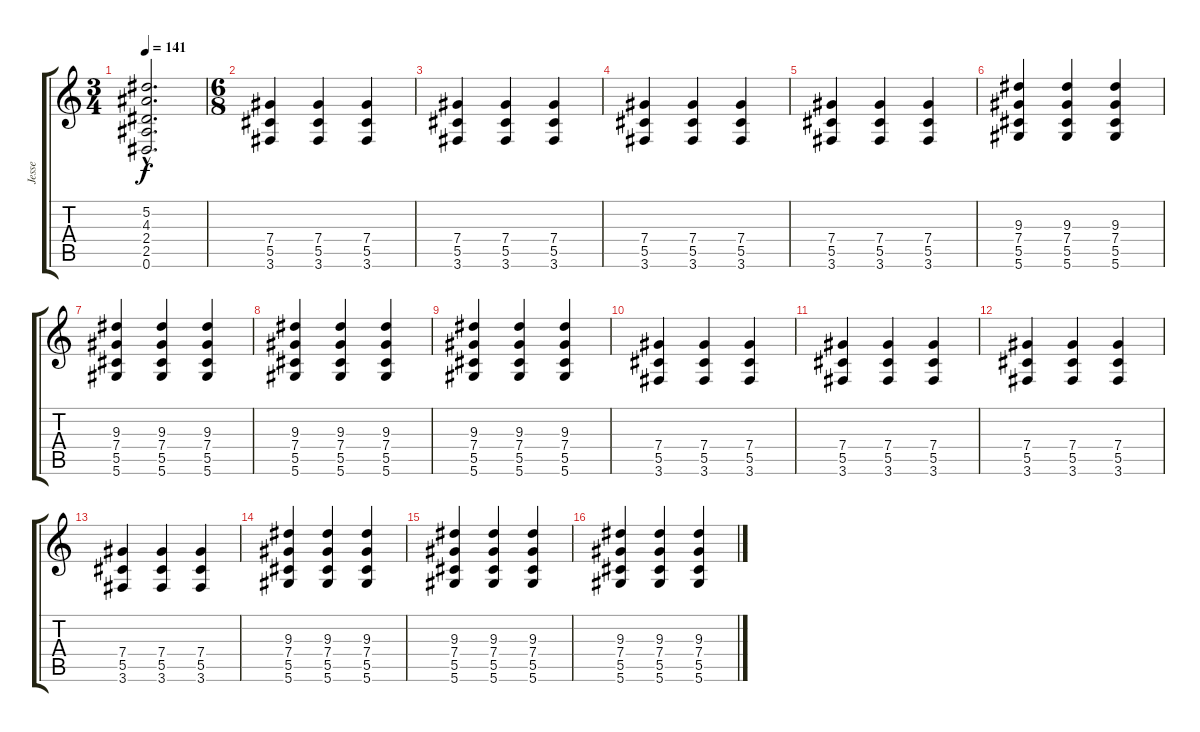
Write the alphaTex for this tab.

\track ("Jesse" "Jesse") {instrument electricguitarclean}
\staff {score tabs}
\tuning (Eb4 Bb3 Gb3 Db3 Ab2 Eb2) {hide}
\ts (3 4)
\tempo 141
\clef g2
\ks c
(5.2{hac t} 4.3{hac t} 2.4{hac t} 2.5{hac t} 0.6{hac t}).2{d dy f} |
\ts (6 8)
(7.4 5.5 3.6).4 (7.4 5.5 3.6).4 (7.4 5.5 3.6).4 |
(7.4 5.5 3.6).4 (7.4 5.5 3.6).4 (7.4 5.5 3.6).4 |
(7.4 5.5 3.6).4 (7.4 5.5 3.6).4 (7.4 5.5 3.6).4 |
(7.4 5.5 3.6).4 (7.4 5.5 3.6).4 (7.4 5.5 3.6).4 |
(9.3 7.4 5.5 5.6).4 (9.3 7.4 5.5 5.6).4 (9.3 7.4 5.5 5.6).4 |
(9.3 7.4 5.5 5.6).4 (9.3 7.4 5.5 5.6).4 (9.3 7.4 5.5 5.6).4 |
(9.3 7.4 5.5 5.6).4 (9.3 7.4 5.5 5.6).4 (9.3 7.4 5.5 5.6).4 |
(9.3 7.4 5.5 5.6).4 (9.3 7.4 5.5 5.6).4 (9.3 7.4 5.5 5.6).4 |
(7.4 5.5 3.6).4 (7.4 5.5 3.6).4 (7.4 5.5 3.6).4 |
(7.4 5.5 3.6).4 (7.4 5.5 3.6).4 (7.4 5.5 3.6).4 |
(7.4 5.5 3.6).4 (7.4 5.5 3.6).4 (7.4 5.5 3.6).4 |
(7.4 5.5 3.6).4 (7.4 5.5 3.6).4 (7.4 5.5 3.6).4 |
(9.3 7.4 5.5 5.6).4 (9.3 7.4 5.5 5.6).4 (9.3 7.4 5.5 5.6).4 |
(9.3 7.4 5.5 5.6).4 (9.3 7.4 5.5 5.6).4 (9.3 7.4 5.5 5.6).4 |
(9.3 7.4 5.5 5.6).4 (9.3 7.4 5.5 5.6).4 (9.3 7.4 5.5 5.6).4
